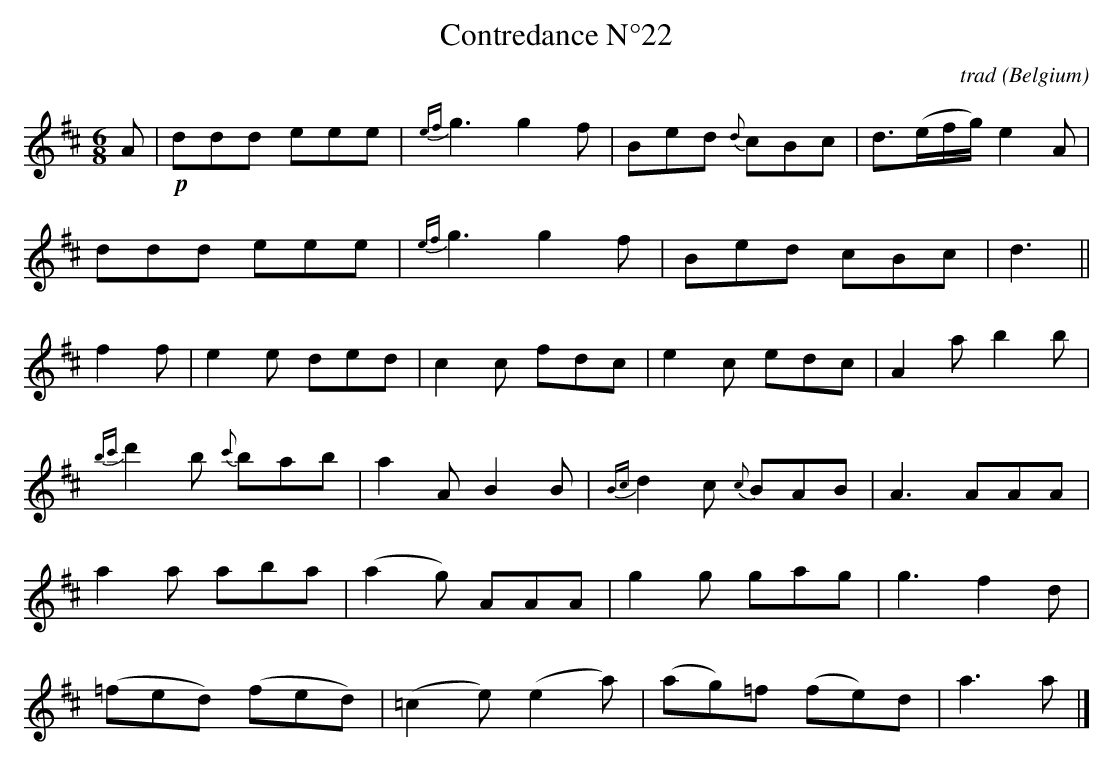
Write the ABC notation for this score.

X:1
T:Contredance N°22
C:trad
O:Belgium
M:6/8
L:1/8
K:Dmaj
A|!p!ddd eee|{ef}g3 g2f|Bed {d}cBc|d>(ef/2g/2) e2A|
ddd eee|{ef}g3 g2f|Bed cBc|d3||
f2f|e2e ded|c2c fdc|e2c edc|A2a b2b|
{bc'}d'2b {c'}bab|a2A B2B|{Bc}d2c {c}BAB|A3 AAA|
a2a aba|(a2g) AAA|g2g gag|g3 f2d|
(=fed) (fed)|(=c2e) (e2a)|(ag)=f (fe)d|a3a|]
